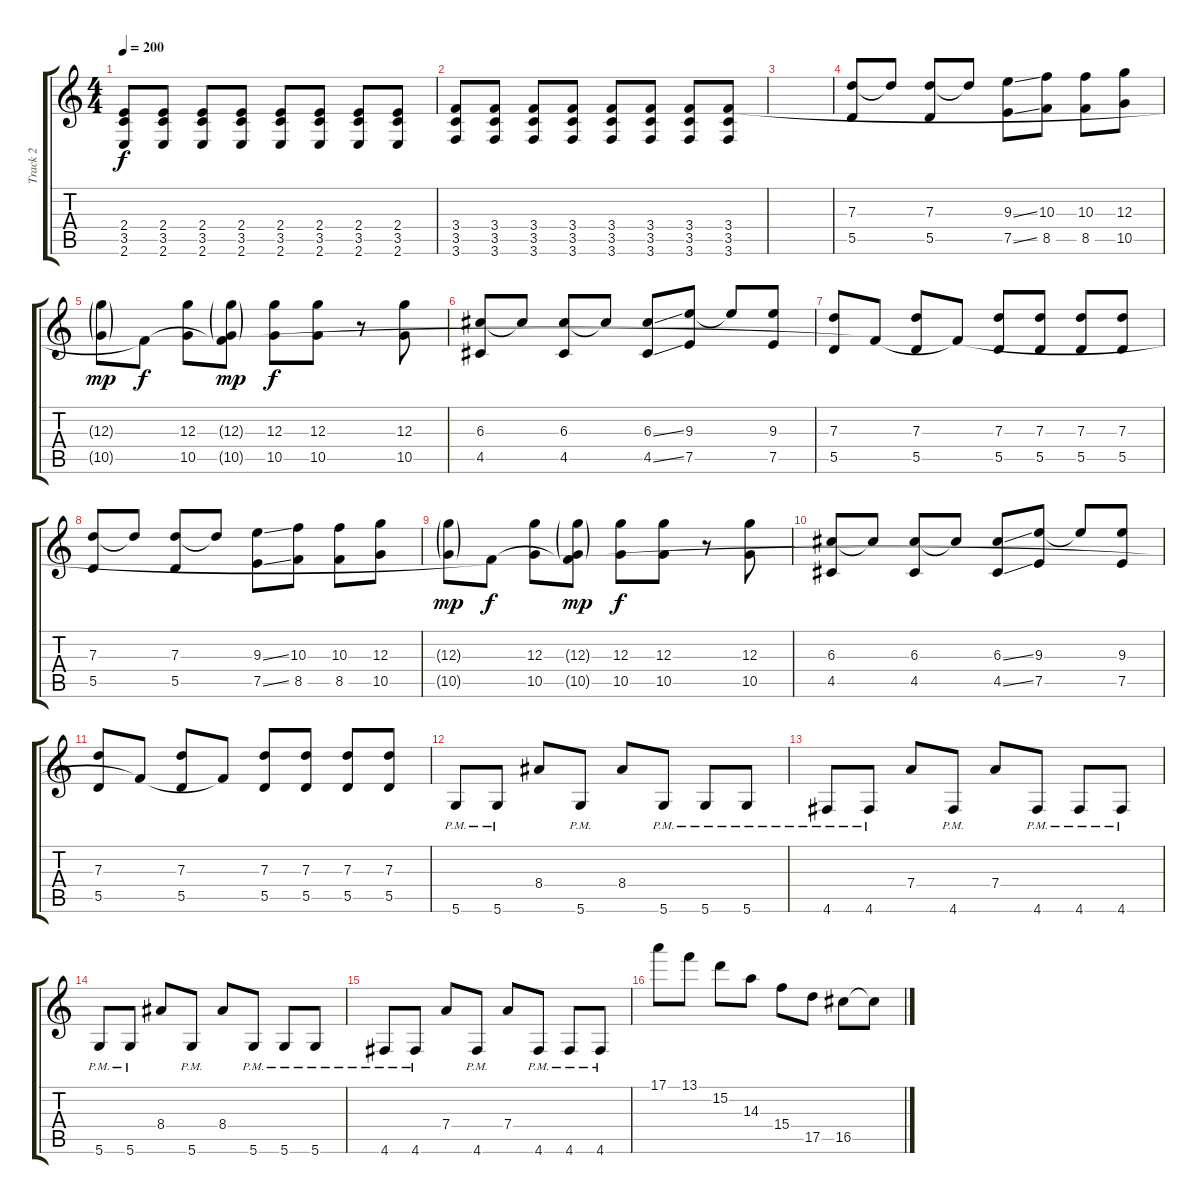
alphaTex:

\track ("Track 2" "Track 2") {instrument distortionguitar}
\staff {score tabs}
\tuning (E4 B3 G3 D3 A2 D2) {hide}
\ts (4 4)
\tempo 200
\clef g2
\ks c
(2.4 3.5 2.6).8{dy f} (2.4 3.5 2.6).8 (2.4 3.5 2.6).8 (2.4 3.5 2.6).8 (2.4 3.5 2.6).8 (2.4 3.5 2.6).8 (2.4 3.5 2.6).8 (2.4 3.5 2.6).8 |
(3.4 3.5 3.6).8 (3.4 3.5 3.6).8 (3.4 3.5 3.6).8 (3.4 3.5 3.6).8 (3.4 3.5 3.6).8 (3.4 3.5 3.6).8 (3.4 3.5 3.6).8 (3.4 3.5 3.6).8 |
|
(7.3 5.5).8 7.3{t}.8 (7.3 5.5).8 7.3{t}.8 (9.3{ss} 7.5{ss}).8 (10.3 8.5).8 (10.3 8.5).8 (12.3 10.5).8 |
(12.3{g} 10.5{g}).8{dy mp} 3.4{t}.8{dy f} (12.3 10.5).8 (12.3{g} 3.4{t} 10.5{g}).8{dy mp} (12.3 10.5).8{dy f} (12.3 10.5).8 r.8 (12.3 10.5).8 |
(6.3 4.5).8 6.3{t}.8 (6.3 4.5).8 6.3{t}.8 (6.3{ss} 4.5{ss}).8 (9.3 7.5).8 9.3{t}.8 (9.3 7.5).8 |
(7.3 5.5).8 3.4{t}.8 (7.3 5.5).8 3.4{t}.8 (7.3 5.5).8 (7.3 5.5).8 (7.3 5.5).8 (7.3 5.5).8 |
(7.3 5.5).8 7.3{t}.8 (7.3 5.5).8 7.3{t}.8 (9.3{ss} 7.5{ss}).8 (10.3 8.5).8 (10.3 8.5).8 (12.3 10.5).8 |
(12.3{g} 10.5{g}).8{dy mp} 3.4{t}.8{dy f} (12.3 10.5).8 (12.3{g} 3.4{t} 10.5{g}).8{dy mp} (12.3 10.5).8{dy f} (12.3 10.5).8 r.8 (12.3 10.5).8 |
(6.3 4.5).8 6.3{t}.8 (6.3 4.5).8 6.3{t}.8 (6.3{ss} 4.5{ss}).8 (9.3 7.5).8 9.3{t}.8 (9.3 7.5).8 |
(7.3 5.5).8 3.4{t}.8 (7.3 5.5).8 3.4{t}.8 (7.3 5.5).8 (7.3 5.5).8 (7.3 5.5).8 (7.3 5.5).8 |
5.6{pm}.8 5.6{pm}.8 8.4.8 5.6{pm}.8 8.4.8 5.6{pm}.8 5.6{pm}.8 5.6{pm}.8 |
4.6{pm}.8 4.6{pm}.8 7.4.8 4.6{pm}.8 7.4.8 4.6{pm}.8 4.6{pm}.8 4.6{pm}.8 |
5.6{pm}.8 5.6{pm}.8 8.4.8 5.6{pm}.8 8.4.8 5.6{pm}.8 5.6{pm}.8 5.6{pm}.8 |
4.6{pm}.8 4.6{pm}.8 7.4.8 4.6{pm}.8 7.4.8 4.6{pm}.8 4.6{pm}.8 4.6{pm}.8 |
17.1.8 13.1.8 15.2.8 14.3.8 15.4.8 17.5.8 16.5.8 16.5{t}.8
